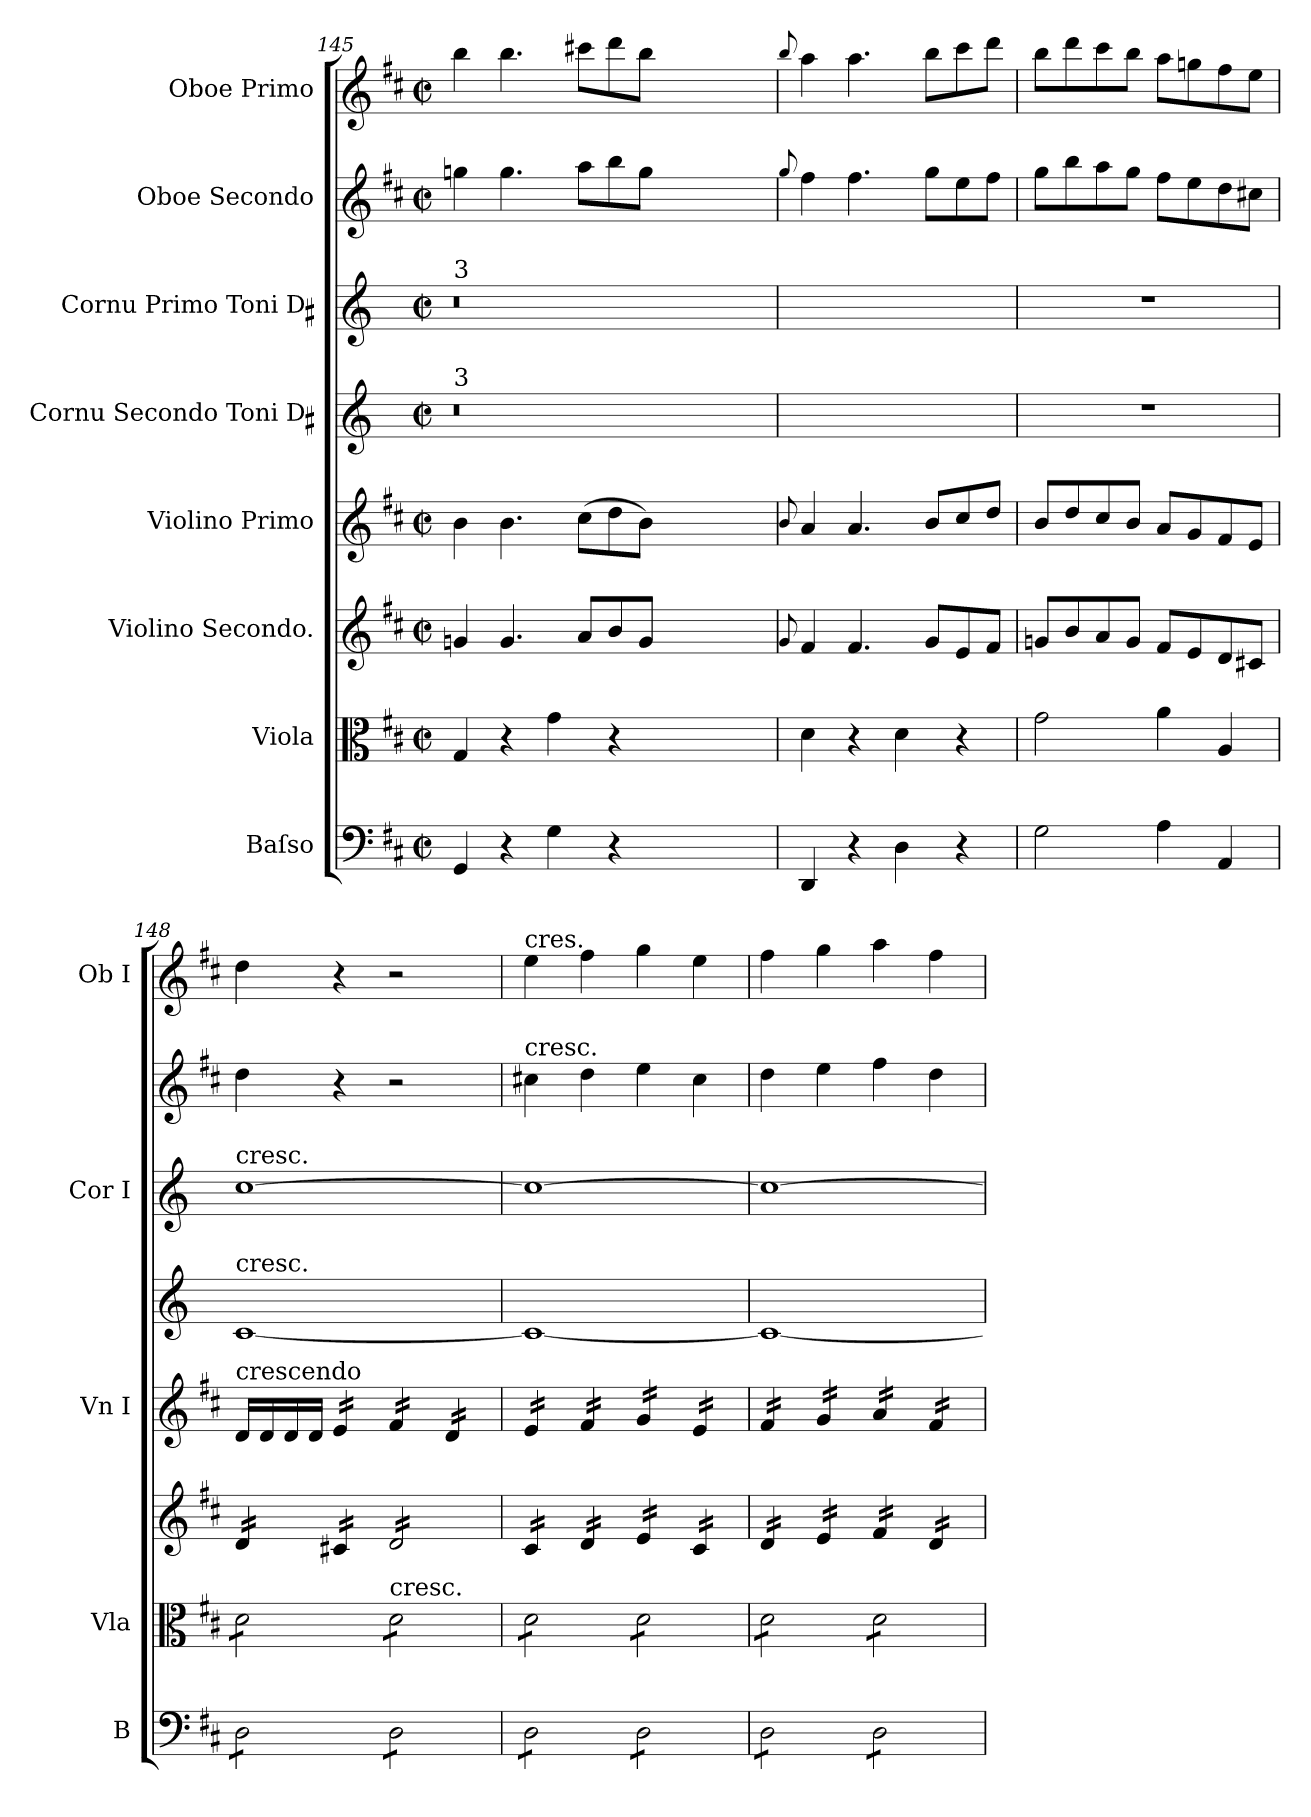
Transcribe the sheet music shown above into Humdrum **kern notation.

**kern	**kern	**kern	**kern	**dynam	**kern	**kern	**kern	**kern
*part8	*part7	*part6	*part5	*part5	*part4	*part3	*part2	*part1
*staff8	*staff7	*staff6	*staff5	*staff5	*staff4	*staff3	*staff2	*staff1
*I"Baſso	*I"Viola	*I"Violino Secondo.	*I"Violino Primo	*	*I"Cornu Secondo Toni D#	*I"Cornu Primo Toni D#	*I"Oboe Secondo	*I"Oboe Primo
*I'B	*I'Vla	*	*I'Vn I	*	*	*I'Cor I	*	*I'Ob I
*clefF4	*clefC3	*clefG2	*clefG2	*	*clefG2	*clefG2	*clefG2	*clefG2
*	*	*	*	*	*ITrd-1c-2	*ITrd-1c-2	*	*
*k[f#c#]	*k[f#c#]	*k[f#c#]	*k[f#c#]	*	*k[f#c#]	*k[f#c#]	*k[f#c#]	*k[f#c#]
*D:	*D:	*D:	*D:	*	*	*	*D:	*D:
*M2/2	*M2/2	*M2/2	*M2/2	*	*M2/2	*M2/2	*M2/2	*M2/2
*met(c|)	*met(c|)	*met(c|)	*met(c|)	*	*met(c|)	*met(c|)	*met(c|)	*met(c|)
=145	=145	=145	=145	=145	=145	=145	=145	=145
!	!	!	!	!	!	!LO:TX:a:t=3	!	!
!	!	!	!	!	!LO:TX:a:t=3	!	!	!
4GG/	4G/	4gn/	4b\	.	0r	0r	4ggn\	4bb\
4r	4r	4.g/	4.b\	.	.	.	4.gg\	4.bb\
4G\	4g\	.	.	.	.	.	.	.
.	.	8a/L	(8cc#\L	.	.	.	8aa\L	8ccc#X\L
4r	4r	8b/	8dd\	.	.	.	8bb\	8ddd\
.	.	8g/J	8b\J)	.	.	.	8gg\J	8bb\J
1ryy	1ryy	1ryy	1ryy	.	.	.	1ryy	1ryy
=146	=146	=146	=146	=146	=146	=146	=146	=146
.	.	8qqg/	8qqb/	.	.	.	8qqgg/	8qqbb/
4DD/	4d\	4f#/	4a/	.	1ryy	1ryy	4ff#\	4aa\
4r	4r	4.f#/	4.a/	.	.	.	4.ff#\	4.aa\
4D\	4d\	.	.	.	.	.	.	.
.	.	8g/L	8b/L	.	.	.	8gg\L	8bb\L
4r	4r	8e/	8cc#/	.	.	.	8ee\	8ccc#\
.	.	8f#/J	8dd/J	.	.	.	8ff#\J	8ddd\J
=147	=147	=147	=147	=147	=147	=147	=147	=147
2G\	2g\	8gn/L	8b/L	.	1r	1r	8gg\L	8bb\L
.	.	8b/	8dd/	.	.	.	8bb\	8ddd\
.	.	8a/	8cc#/	.	.	.	8aa\	8ccc#\
.	.	8g/J	8b/J	.	.	.	8gg\J	8bb\J
4A\	4a\	8f#/L	8a/L	.	.	.	8ff#\L	8aa\L
.	.	8e/	8g/	.	.	.	8ee\	8ggn\
4AA/	4A/	8d/	8f#/	.	.	.	8dd\	8ff#\
.	.	8c#X/J	8e/J	.	.	.	8cc#X\J	8ee\J
=148	=148	=148	=148	=148	=148	=148	=148	=148
!	!	!	!	!	!	!LO:TX:t=cresc.	!	!
!	!	!	!	!	!LO:TX:t=cresc.	!	!	!
!	!	!	!LO:TX:t=crescendo	!	!	!	!	!
!	!	!LO:TX:t=cresc.	!	!	!	!	!	!
!LO:TX:t=cresc.	!	!	!	!	!	!	!	!
*tremolo	*	*	*	*	*	*	*	*
*	*tremolo	*	*	*	*	*	*	*
*	*	*tremolo	*	*	*	*	*	*
8D\L	8d\L	16d/LL	16d/LL	.	[1d	[<1dd	4dd\	4dd\
.	.	16d/	16d/	.	.	.	.	.
8D\	8d\	16d/	16d/	.	.	.	.	.
.	.	16d/JJ	16d/JJ	.	.	.	.	.
*	*	*	*tremolo	*	*	*	*	*
8D\	8d\	16c#X/LL	16e/LL	.	.	.	4r	4r
.	.	16c#X/	16e/	.	.	.	.	.
8D\J	8d\J	16c#X/	16e/	.	.	.	.	.
.	.	16c#X/JJ	16e/JJ	.	.	.	.	.
!	!LO:TX:t=cresc.	!	!	!	!	!	!	!
8D\L	8d\L	16d/LL	16f#/LL	.	.	.	2r	2r
.	.	16d/	16f#/	.	.	.	.	.
8D\	8d\	16d/	16f#/	.	.	.	.	.
.	.	16d/	16f#/JJ	.	.	.	.	.
8D\	8d\	16d/	16d/LL	.	.	.	.	.
.	.	16d/	16d/	.	.	.	.	.
8D\J	8d\J	16d/	16d/	.	.	.	.	.
.	.	16d/JJ	16d/JJ	.	.	.	.	.
=149	=149	=149	=149	=149	=149	=149	=149	=149
!	!	!	!	!	!	!	!	!LO:TX:t=cres.
!	!	!	!	!	!	!	!LO:TX:t=cresc.	!
8D\L	8d\L	16c#/LL	16e/LL	.	1d_	1dd_<	4cc#X\	4ee\
.	.	16c#/	16e/	.	.	.	.	.
8D\	8d\	16c#/	16e/	.	.	.	.	.
.	.	16c#/JJ	16e/JJ	.	.	.	.	.
8D\	8d\	16d/LL	16f#/LL	.	.	.	4dd\	4ff#\
.	.	16d/	16f#/	.	.	.	.	.
8D\J	8d\J	16d/	16f#/	.	.	.	.	.
.	.	16d/JJ	16f#/JJ	.	.	.	.	.
8D\L	8d\L	16e/LL	16g/LL	.	.	.	4ee\	4gg\
.	.	16e/	16g/	.	.	.	.	.
8D\	8d\	16e/	16g/	.	.	.	.	.
.	.	16e/JJ	16g/JJ	.	.	.	.	.
8D\	8d\	16c#/LL	16e/LL	.	.	.	4cc#\	4ee\
.	.	16c#/	16e/	.	.	.	.	.
8D\J	8d\J	16c#/	16e/	.	.	.	.	.
.	.	16c#/JJ	16e/JJ	.	.	.	.	.
=150	=150	=150	=150	=150	=150	=150	=150	=150
8D\L	8d\L	16d/LL	16f#/LL	.	1d_	1dd_<	4dd\	4ff#\
.	.	16d/	16f#/	.	.	.	.	.
8D\	8d\	16d/	16f#/	.	.	.	.	.
.	.	16d/JJ	16f#/JJ	.	.	.	.	.
8D\	8d\	16e/LL	16g/LL	.	.	.	4ee\	4gg\
.	.	16e/	16g/	.	.	.	.	.
8D\J	8d\J	16e/	16g/	.	.	.	.	.
.	.	16e/JJ	16g/JJ	.	.	.	.	.
8D\L	8d\L	16f#/LL	16a/LL	rinfor	.	.	4ff#\	4aa\
.	.	16f#/	16a/	.	.	.	.	.
8D\	8d\	16f#/	16a/	.	.	.	.	.
.	.	16f#/JJ	16a/JJ	.	.	.	.	.
8D\	8d\	16d/LL	16f#/LL	.	.	.	4dd\	4ff#\
.	.	16d/	16f#/	.	.	.	.	.
8D\J	8d\J	16d/	16f#/	.	.	.	.	.
*	*Xtremolo	*	*	*	*	*	*	*
*Xtremolo	*	*	*	*	*	*	*	*
.	.	16d/JJ	16f#/JJ	.	.	.	.	.
*	*	*	*Xtremolo	*	*	*	*	*
*	*	*Xtremolo	*	*	*	*	*	*
=	=	=	=	=	=	=	=	=
*-	*-	*-	*-	*-	*-	*-	*-	*-
